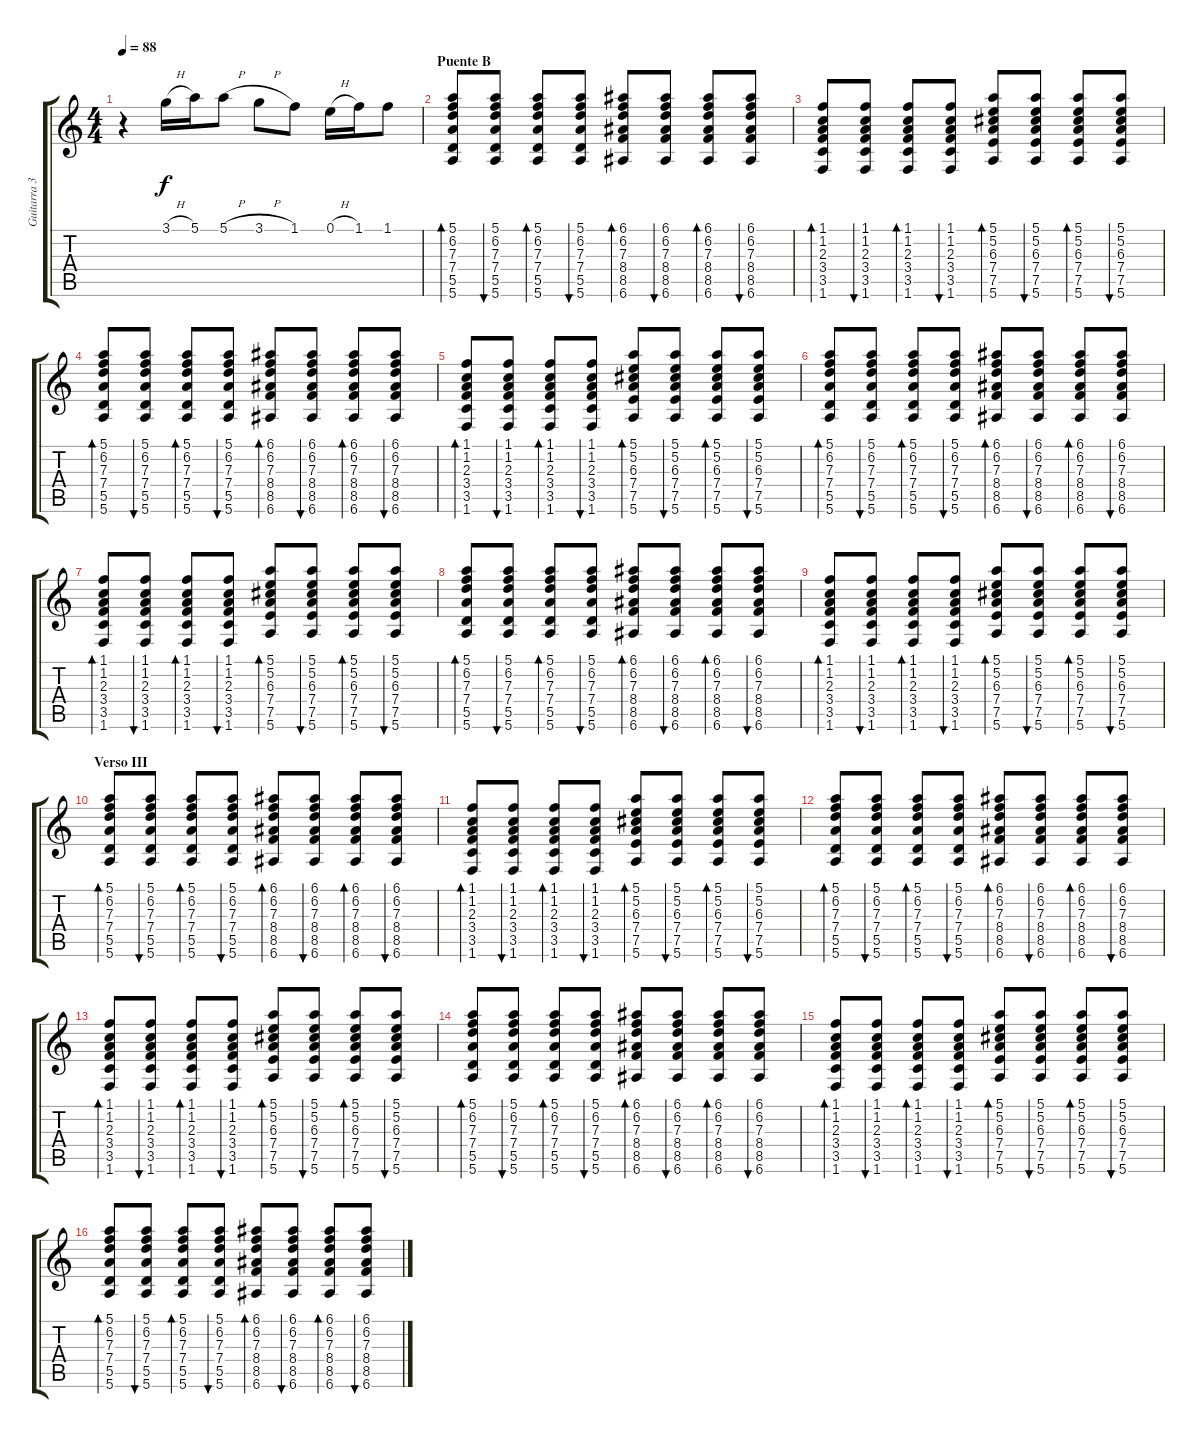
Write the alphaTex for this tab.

\track ("Guitarra 3" "Guitarra 3") {instrument acousticguitarsteel}
\staff {score tabs}
\tuning (E4 B3 G3 D3 A2 E2) {hide}
\ts (4 4)
\tempo 88
\clef g2
\ks c
r.4{dy f} 3.1{h}.16 5.1.16 5.1{h}.8 3.1{h}.8 1.1.8 0.1{h}.16 1.1.16 1.1.8 |
\section ("" "Puente B")
(5.1 6.2 7.3 7.4 5.5 5.6).8{bd 120} (5.1 6.2 7.3 7.4 5.5 5.6).8{bu 120} (5.1 6.2 7.3 7.4 5.5 5.6).8{bd 120} (5.1 6.2 7.3 7.4 5.5 5.6).8{bu 120} (6.1 6.2 7.3 8.4 8.5 6.6).8{bd 120} (6.1 6.2 7.3 8.4 8.5 6.6).8{bu 120} (6.1 6.2 7.3 8.4 8.5 6.6).8{bd 120} (6.1 6.2 7.3 8.4 8.5 6.6).8{bu 120} |
(1.1 1.2 2.3 3.4 3.5 1.6).8{bd 120} (1.1 1.2 2.3 3.4 3.5 1.6).8{bu 120} (1.1 1.2 2.3 3.4 3.5 1.6).8{bd 120} (1.1 1.2 2.3 3.4 3.5 1.6).8{bu 120} (5.1 5.2 6.3 7.4 7.5 5.6).8{bd 120} (5.1 5.2 6.3 7.4 7.5 5.6).8{bu 120} (5.1 5.2 6.3 7.4 7.5 5.6).8{bd 120} (5.1 5.2 6.3 7.4 7.5 5.6).8{bu 120} |
(5.1 6.2 7.3 7.4 5.5 5.6).8{bd 120} (5.1 6.2 7.3 7.4 5.5 5.6).8{bu 120} (5.1 6.2 7.3 7.4 5.5 5.6).8{bd 120} (5.1 6.2 7.3 7.4 5.5 5.6).8{bu 120} (6.1 6.2 7.3 8.4 8.5 6.6).8{bd 120} (6.1 6.2 7.3 8.4 8.5 6.6).8{bu 120} (6.1 6.2 7.3 8.4 8.5 6.6).8{bd 120} (6.1 6.2 7.3 8.4 8.5 6.6).8{bu 120} |
(1.1 1.2 2.3 3.4 3.5 1.6).8{bd 120} (1.1 1.2 2.3 3.4 3.5 1.6).8{bu 120} (1.1 1.2 2.3 3.4 3.5 1.6).8{bd 120} (1.1 1.2 2.3 3.4 3.5 1.6).8{bu 120} (5.1 5.2 6.3 7.4 7.5 5.6).8{bd 120} (5.1 5.2 6.3 7.4 7.5 5.6).8{bu 120} (5.1 5.2 6.3 7.4 7.5 5.6).8{bd 120} (5.1 5.2 6.3 7.4 7.5 5.6).8{bu 120} |
(5.1 6.2 7.3 7.4 5.5 5.6).8{bd 120} (5.1 6.2 7.3 7.4 5.5 5.6).8{bu 120} (5.1 6.2 7.3 7.4 5.5 5.6).8{bd 120} (5.1 6.2 7.3 7.4 5.5 5.6).8{bu 120} (6.1 6.2 7.3 8.4 8.5 6.6).8{bd 120} (6.1 6.2 7.3 8.4 8.5 6.6).8{bu 120} (6.1 6.2 7.3 8.4 8.5 6.6).8{bd 120} (6.1 6.2 7.3 8.4 8.5 6.6).8{bu 120} |
(1.1 1.2 2.3 3.4 3.5 1.6).8{bd 120} (1.1 1.2 2.3 3.4 3.5 1.6).8{bu 120} (1.1 1.2 2.3 3.4 3.5 1.6).8{bd 120} (1.1 1.2 2.3 3.4 3.5 1.6).8{bu 120} (5.1 5.2 6.3 7.4 7.5 5.6).8{bd 120} (5.1 5.2 6.3 7.4 7.5 5.6).8{bu 120} (5.1 5.2 6.3 7.4 7.5 5.6).8{bd 120} (5.1 5.2 6.3 7.4 7.5 5.6).8{bu 120} |
(5.1 6.2 7.3 7.4 5.5 5.6).8{bd 120} (5.1 6.2 7.3 7.4 5.5 5.6).8{bu 120} (5.1 6.2 7.3 7.4 5.5 5.6).8{bd 120} (5.1 6.2 7.3 7.4 5.5 5.6).8{bu 120} (6.1 6.2 7.3 8.4 8.5 6.6).8{bd 120} (6.1 6.2 7.3 8.4 8.5 6.6).8{bu 120} (6.1 6.2 7.3 8.4 8.5 6.6).8{bd 120} (6.1 6.2 7.3 8.4 8.5 6.6).8{bu 120} |
(1.1 1.2 2.3 3.4 3.5 1.6).8{bd 120} (1.1 1.2 2.3 3.4 3.5 1.6).8{bu 120} (1.1 1.2 2.3 3.4 3.5 1.6).8{bd 120} (1.1 1.2 2.3 3.4 3.5 1.6).8{bu 120} (5.1 5.2 6.3 7.4 7.5 5.6).8{bd 120} (5.1 5.2 6.3 7.4 7.5 5.6).8{bu 120} (5.1 5.2 6.3 7.4 7.5 5.6).8{bd 120} (5.1 5.2 6.3 7.4 7.5 5.6).8{bu 120} |
\section ("" "Verso III")
(5.1 6.2 7.3 7.4 5.5 5.6).8{bd 120} (5.1 6.2 7.3 7.4 5.5 5.6).8{bu 120} (5.1 6.2 7.3 7.4 5.5 5.6).8{bd 120} (5.1 6.2 7.3 7.4 5.5 5.6).8{bu 120} (6.1 6.2 7.3 8.4 8.5 6.6).8{bd 120} (6.1 6.2 7.3 8.4 8.5 6.6).8{bu 120} (6.1 6.2 7.3 8.4 8.5 6.6).8{bd 120} (6.1 6.2 7.3 8.4 8.5 6.6).8{bu 120} |
(1.1 1.2 2.3 3.4 3.5 1.6).8{bd 120} (1.1 1.2 2.3 3.4 3.5 1.6).8{bu 120} (1.1 1.2 2.3 3.4 3.5 1.6).8{bd 120} (1.1 1.2 2.3 3.4 3.5 1.6).8{bu 120} (5.1 5.2 6.3 7.4 7.5 5.6).8{bd 120} (5.1 5.2 6.3 7.4 7.5 5.6).8{bu 120} (5.1 5.2 6.3 7.4 7.5 5.6).8{bd 120} (5.1 5.2 6.3 7.4 7.5 5.6).8{bu 120} |
(5.1 6.2 7.3 7.4 5.5 5.6).8{bd 120} (5.1 6.2 7.3 7.4 5.5 5.6).8{bu 120} (5.1 6.2 7.3 7.4 5.5 5.6).8{bd 120} (5.1 6.2 7.3 7.4 5.5 5.6).8{bu 120} (6.1 6.2 7.3 8.4 8.5 6.6).8{bd 120} (6.1 6.2 7.3 8.4 8.5 6.6).8{bu 120} (6.1 6.2 7.3 8.4 8.5 6.6).8{bd 120} (6.1 6.2 7.3 8.4 8.5 6.6).8{bu 120} |
(1.1 1.2 2.3 3.4 3.5 1.6).8{bd 120} (1.1 1.2 2.3 3.4 3.5 1.6).8{bu 120} (1.1 1.2 2.3 3.4 3.5 1.6).8{bd 120} (1.1 1.2 2.3 3.4 3.5 1.6).8{bu 120} (5.1 5.2 6.3 7.4 7.5 5.6).8{bd 120} (5.1 5.2 6.3 7.4 7.5 5.6).8{bu 120} (5.1 5.2 6.3 7.4 7.5 5.6).8{bd 120} (5.1 5.2 6.3 7.4 7.5 5.6).8{bu 120} |
(5.1 6.2 7.3 7.4 5.5 5.6).8{bd 120} (5.1 6.2 7.3 7.4 5.5 5.6).8{bu 120} (5.1 6.2 7.3 7.4 5.5 5.6).8{bd 120} (5.1 6.2 7.3 7.4 5.5 5.6).8{bu 120} (6.1 6.2 7.3 8.4 8.5 6.6).8{bd 120} (6.1 6.2 7.3 8.4 8.5 6.6).8{bu 120} (6.1 6.2 7.3 8.4 8.5 6.6).8{bd 120} (6.1 6.2 7.3 8.4 8.5 6.6).8{bu 120} |
(1.1 1.2 2.3 3.4 3.5 1.6).8{bd 120} (1.1 1.2 2.3 3.4 3.5 1.6).8{bu 120} (1.1 1.2 2.3 3.4 3.5 1.6).8{bd 120} (1.1 1.2 2.3 3.4 3.5 1.6).8{bu 120} (5.1 5.2 6.3 7.4 7.5 5.6).8{bd 120} (5.1 5.2 6.3 7.4 7.5 5.6).8{bu 120} (5.1 5.2 6.3 7.4 7.5 5.6).8{bd 120} (5.1 5.2 6.3 7.4 7.5 5.6).8{bu 120} |
(5.1 6.2 7.3 7.4 5.5 5.6).8{bd 120} (5.1 6.2 7.3 7.4 5.5 5.6).8{bu 120} (5.1 6.2 7.3 7.4 5.5 5.6).8{bd 120} (5.1 6.2 7.3 7.4 5.5 5.6).8{bu 120} (6.1 6.2 7.3 8.4 8.5 6.6).8{bd 120} (6.1 6.2 7.3 8.4 8.5 6.6).8{bu 120} (6.1 6.2 7.3 8.4 8.5 6.6).8{bd 120} (6.1 6.2 7.3 8.4 8.5 6.6).8{bu 120}
